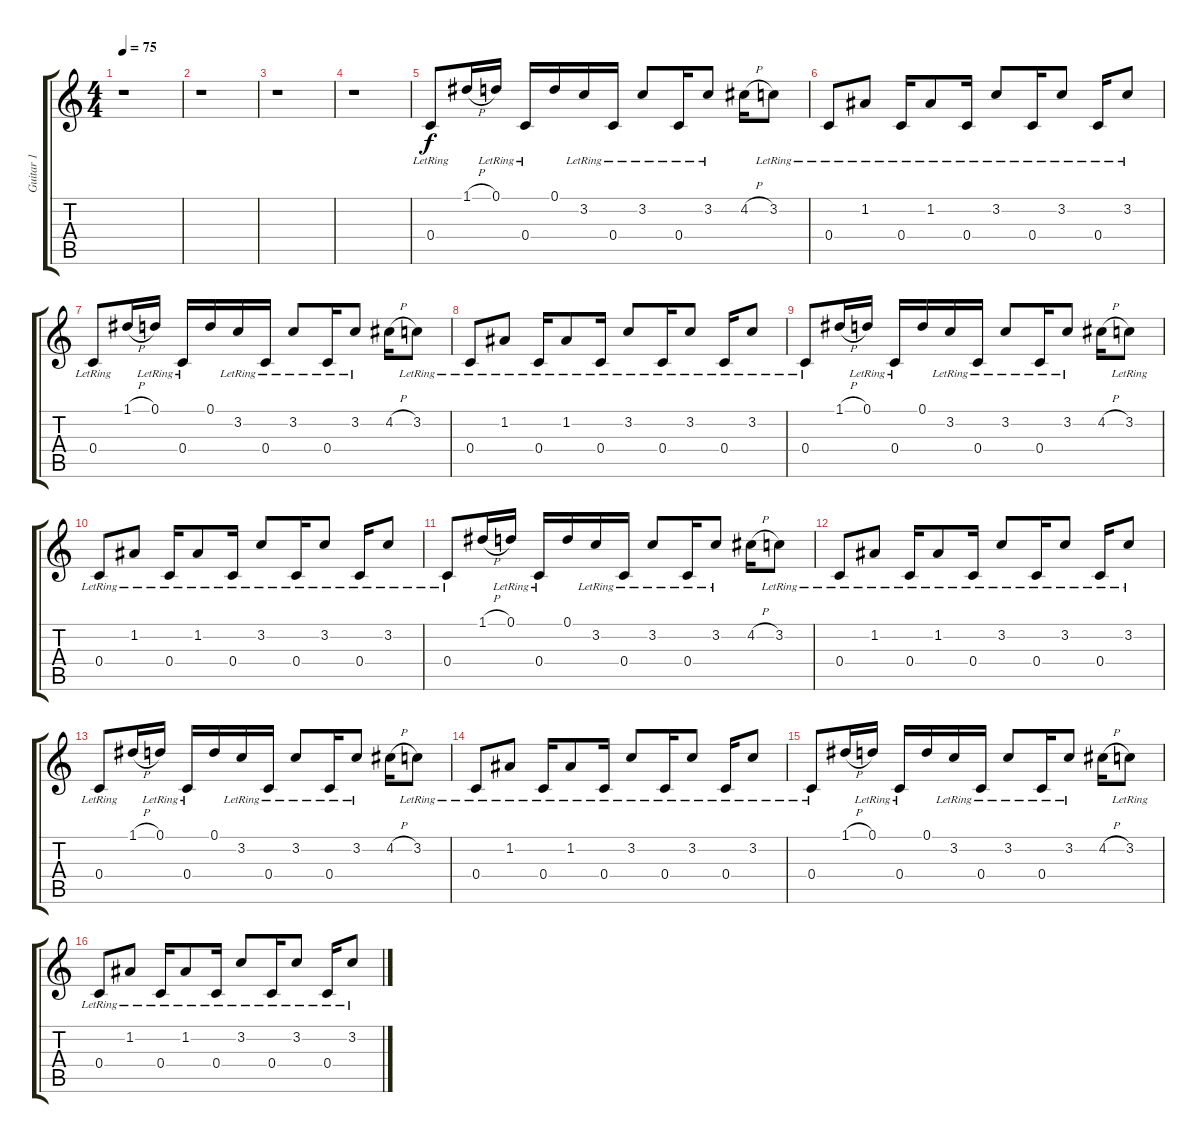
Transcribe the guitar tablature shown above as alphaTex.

\track ("Guitar 1" "Guitar 1") {instrument electricguitarclean}
\staff {score tabs}
\tuning (D4 A3 F3 C3 G2 C2) {hide}
\ts (4 4)
\tempo 75
\clef g2
\ks c
r.1{dy f} |
r.1 |
r.1 |
r.1 |
0.4{lr}.8 1.1{h}.16 0.1{lr}.16 0.4{lr}.16 0.1.16 3.2{lr}.16 0.4{lr}.16 3.2{lr}.8 0.4{lr}.16 3.2{lr}.8 4.2{h}.16 3.2{lr}.8 |
0.4{lr}.8 1.2{lr}.8 0.4{lr}.16 1.2{lr}.8 0.4{lr}.16 3.2{lr}.8 0.4{lr}.16 3.2{lr}.8 0.4{lr}.16 3.2{lr}.8 |
0.4{lr}.8 1.1{h}.16 0.1{lr}.16 0.4{lr}.16 0.1.16 3.2{lr}.16 0.4{lr}.16 3.2{lr}.8 0.4{lr}.16 3.2{lr}.8 4.2{h}.16 3.2{lr}.8 |
0.4{lr}.8 1.2{lr}.8 0.4{lr}.16 1.2{lr}.8 0.4{lr}.16 3.2{lr}.8 0.4{lr}.16 3.2{lr}.8 0.4{lr}.16 3.2{lr}.8 |
0.4{lr}.8 1.1{h}.16 0.1{lr}.16 0.4{lr}.16 0.1.16 3.2{lr}.16 0.4{lr}.16 3.2{lr}.8 0.4{lr}.16 3.2{lr}.8 4.2{h}.16 3.2{lr}.8 |
0.4{lr}.8 1.2{lr}.8 0.4{lr}.16 1.2{lr}.8 0.4{lr}.16 3.2{lr}.8 0.4{lr}.16 3.2{lr}.8 0.4{lr}.16 3.2{lr}.8 |
0.4{lr}.8 1.1{h}.16 0.1{lr}.16 0.4{lr}.16 0.1.16 3.2{lr}.16 0.4{lr}.16 3.2{lr}.8 0.4{lr}.16 3.2{lr}.8 4.2{h}.16 3.2{lr}.8 |
0.4{lr}.8 1.2{lr}.8 0.4{lr}.16 1.2{lr}.8 0.4{lr}.16 3.2{lr}.8 0.4{lr}.16 3.2{lr}.8 0.4{lr}.16 3.2{lr}.8 |
0.4{lr}.8 1.1{h}.16 0.1{lr}.16 0.4{lr}.16 0.1.16 3.2{lr}.16 0.4{lr}.16 3.2{lr}.8 0.4{lr}.16 3.2{lr}.8 4.2{h}.16 3.2{lr}.8 |
0.4{lr}.8 1.2{lr}.8 0.4{lr}.16 1.2{lr}.8 0.4{lr}.16 3.2{lr}.8 0.4{lr}.16 3.2{lr}.8 0.4{lr}.16 3.2{lr}.8 |
0.4{lr}.8 1.1{h}.16 0.1{lr}.16 0.4{lr}.16 0.1.16 3.2{lr}.16 0.4{lr}.16 3.2{lr}.8 0.4{lr}.16 3.2{lr}.8 4.2{h}.16 3.2{lr}.8 |
0.4{lr}.8 1.2{lr}.8 0.4{lr}.16 1.2{lr}.8 0.4{lr}.16 3.2{lr}.8 0.4{lr}.16 3.2{lr}.8 0.4{lr}.16 3.2{lr}.8
